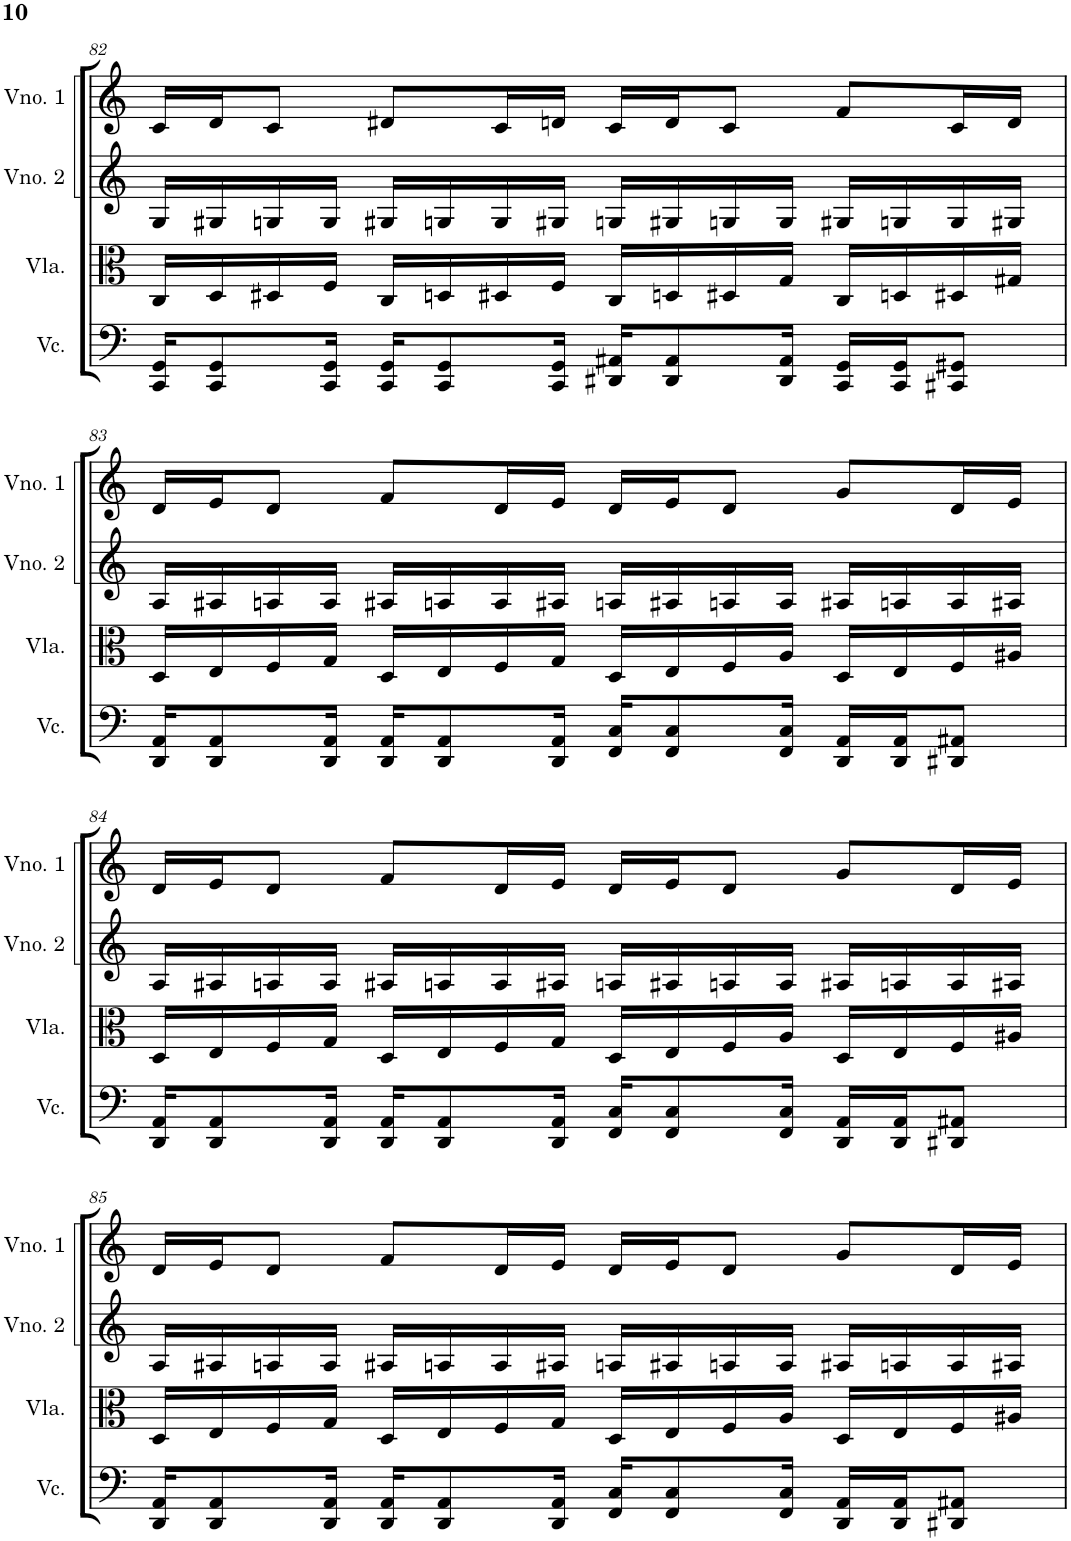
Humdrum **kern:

**kern	**kern	**kern	**kern
*part4	*part3	*part2	*part1
*staff4	*staff3	*staff2	*staff1
*I"Violoncelo	*I"Viola	*I"Violino 2	*I"Violino 1
*I'Vc.	*I'Vla.	*I'Vno. 2	*I'Vno. 1
!!LO:PB:g=z
*clefF4	*clefC3	*clefG2	*clefG2
*k[]	*k[]	*k[]	*k[]
*M4/4	*M4/4	*M4/4	*M4/4
=82	=82	=82	=82
16CC/ 16GG/KL	16C/LL	16G/LL	16c/LL
8CC/ 8GG/	16D/	16G#X/	16d/J
.	16D#X/	16Gn/	8c/J
16CC/ 16GG/Jk	16F/JJ	16G/JJ	.
16CC/ 16GG/KL	16C/LL	16G#X/LL	8d#X/L
8CC/ 8GG/	16Dn/	16Gn/	.
.	16D#X/	16G/	16c/L
16CC/ 16GG/Jk	16F/JJ	16G#X/JJ	16dn/JJ
16DD#X/ 16AA#X/KL	16C/LL	16Gn/LL	16c/LL
8DD#/ 8AA#/	16Dn/	16G#X/	16d/J
.	16D#X/	16Gn/	8c/J
16DD#/ 16AA#/Jk	16G/JJ	16G/JJ	.
16CC/ 16GG/LL	16C/LL	16G#X/LL	8f/L
16CC/ 16GG/J	16Dn/	16Gn/	.
8CC#X/ 8GG#X/J	16D#X/	16G/	16c/L
.	16G#X/JJ	16G#X/JJ	16d/JJ
!!LO:LB:g=z
=83	=83	=83	=83
16DD/ 16AA/KL	16D/LL	16A/LL	16d/LL
8DD/ 8AA/	16E/	16A#X/	16e/J
.	16F/	16An/	8d/J
16DD/ 16AA/Jk	16G/JJ	16A/JJ	.
16DD/ 16AA/KL	16D/LL	16A#X/LL	8f/L
8DD/ 8AA/	16E/	16An/	.
.	16F/	16A/	16d/L
16DD/ 16AA/Jk	16G/JJ	16A#X/JJ	16e/JJ
16FF/ 16C/KL	16D/LL	16An/LL	16d/LL
8FF/ 8C/	16E/	16A#X/	16e/J
.	16F/	16An/	8d/J
16FF/ 16C/Jk	16A/JJ	16A/JJ	.
16DD/ 16AA/LL	16D/LL	16A#X/LL	8g/L
16DD/ 16AA/J	16E/	16An/	.
8DD#X/ 8AA#X/J	16F/	16A/	16d/L
.	16A#X/JJ	16A#X/JJ	16e/JJ
!!LO:LB:g=z
=84	=84	=84	=84
16DD/ 16AA/KL	16D/LL	16A/LL	16d/LL
8DD/ 8AA/	16E/	16A#X/	16e/J
.	16F/	16An/	8d/J
16DD/ 16AA/Jk	16G/JJ	16A/JJ	.
16DD/ 16AA/KL	16D/LL	16A#X/LL	8f/L
8DD/ 8AA/	16E/	16An/	.
.	16F/	16A/	16d/L
16DD/ 16AA/Jk	16G/JJ	16A#X/JJ	16e/JJ
16FF/ 16C/KL	16D/LL	16An/LL	16d/LL
8FF/ 8C/	16E/	16A#X/	16e/J
.	16F/	16An/	8d/J
16FF/ 16C/Jk	16A/JJ	16A/JJ	.
16DD/ 16AA/LL	16D/LL	16A#X/LL	8g/L
16DD/ 16AA/J	16E/	16An/	.
8DD#X/ 8AA#X/J	16F/	16A/	16d/L
.	16A#X/JJ	16A#X/JJ	16e/JJ
!!LO:LB:g=z
=85	=85	=85	=85
16DD/ 16AA/KL	16D/LL	16A/LL	16d/LL
8DD/ 8AA/	16E/	16A#X/	16e/J
.	16F/	16An/	8d/J
16DD/ 16AA/Jk	16G/JJ	16A/JJ	.
16DD/ 16AA/KL	16D/LL	16A#X/LL	8f/L
8DD/ 8AA/	16E/	16An/	.
.	16F/	16A/	16d/L
16DD/ 16AA/Jk	16G/JJ	16A#X/JJ	16e/JJ
16FF/ 16C/KL	16D/LL	16An/LL	16d/LL
8FF/ 8C/	16E/	16A#X/	16e/J
.	16F/	16An/	8d/J
16FF/ 16C/Jk	16A/JJ	16A/JJ	.
16DD/ 16AA/LL	16D/LL	16A#X/LL	8g/L
16DD/ 16AA/J	16E/	16An/	.
8DD#X/ 8AA#X/J	16F/	16A/	16d/L
.	16A#X/JJ	16A#X/JJ	16e/JJ
=	=	=	=
*-	*-	*-	*-
